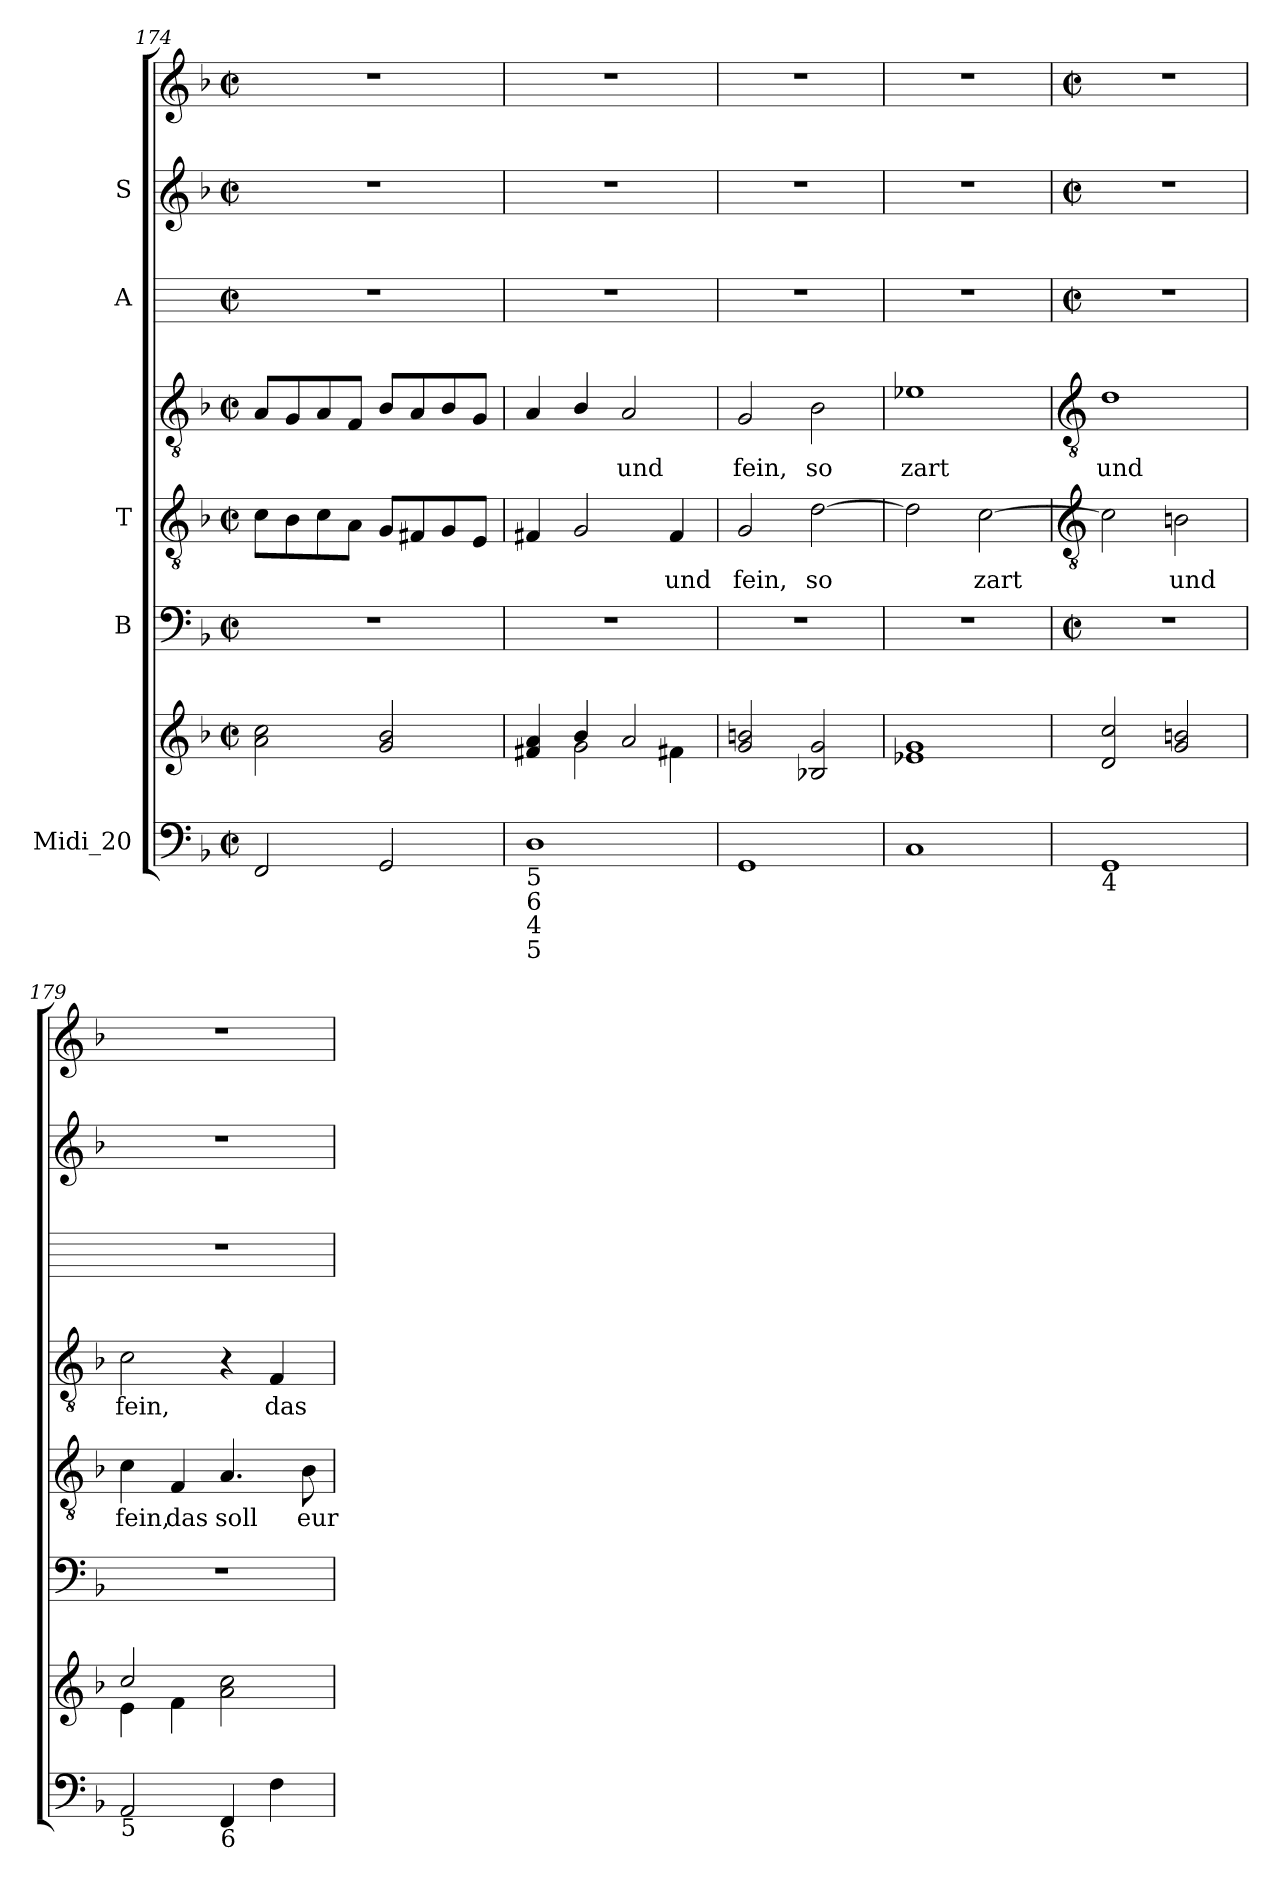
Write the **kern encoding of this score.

**kern	**kern	**kern	**kern	**text	**kern	**text	**kern	**kern	**kern
*part5	*part5	*part4	*part3	*part3	*part3	*part3	*part2	*part1	*part1
*staff8	*staff7	*staff6	*staff5	*staff5	*staff4	*staff4	*staff3	*staff2	*staff1
*I"Midi_20	*	*I"B	*I"T	*	*	*	*I"A	*I"S	*
*clefF4	*clefG2	*clefF4	*clefGv2	*	*clefGv2	*	*	*clefG2	*clefG2
*k[b-]	*k[b-]	*k[b-]	*k[b-]	*	*k[b-]	*	*	*k[b-]	*k[b-]
*F:	*F:	*F:	*F:	*	*F:	*	*	*F:	*F:
*M2/2	*M2/2	*M2/2	*M2/2	*	*M2/2	*	*M2/2	*M2/2	*M2/2
*met(c|)	*met(c|)	*met(c|)	*met(c|)	*	*met(c|)	*	*met(c|)	*met(c|)	*met(c|)
=174	=174	=174	=174	=174	=174	=174	=174	=174	=174
*	*^	*	*	*	*	*	*	*	*
2FF	2a\ 2cc\	2ryy	1r	8cL	.	8AL	.	1r	1r	1r
.	.	.	.	8B-	.	8G	.	.	.	.
.	.	.	.	8c	.	8A	.	.	.	.
.	.	.	.	8AJ	.	8FJ	.	.	.	.
2GG	2g 2b-	2ryy	.	8GL	.	8B-L	.	.	.	.
.	.	.	.	8F#X	.	8A	.	.	.	.
.	.	.	.	8G	.	8B-	.	.	.	.
.	.	.	.	8EJ	.	8GJ	.	.	.	.
=175	=175	=175	=175	=175	=175	=175	=175	=175	=175	=175
!LO:TX:b:t=5	!	!	!	!	!	!	!	!	!	!
!LO:TX:b:t=6\n4	!	!	!	!	!	!	!	!	!	!
!LO:TX:b:t=5	!	!	!	!	!	!	!	!	!	!
1D	4f#X 4a	4ryy	1r	4F#X	.	4A	.	1r	1r	1r
.	4b-/	2g\	.	2G	.	4B-/	.	.	.	.
!	!	!	!	!	!	!	!LO:LY:b	!	!	!
.	2a/	.	.	.	.	2A	und	.	.	.
!	!	!	!	!	!LO:LY:b	!	!	!	!	!
.	.	4f#X\	.	4F#	und	.	.	.	.	.
=176	=176	=176	=176	=176	=176	=176	=176	=176	=176	=176
!	!	!	!	!	!LO:LY:b	!	!LO:LY:b	!	!	!
1GG	2g 2bn	2ryy	1r	2G	fein,	2G	fein,	1r	1r	1r
!	!	!	!	!	!LO:LY:b	!	!LO:LY:b	!	!	!
.	2B-X 2g	2ryy	.	[2d	so	2B-	so	.	.	.
=177	=177	=177	=177	=177	=177	=177	=177	=177	=177	=177
!	!	!	!	!	!	!	!LO:LY:b	!	!	!
1C	1g	1e-X\	1r	2d]	.	1e-X	zart	1r	1r	1r
!	!	!	!	!	!LO:LY:b	!	!	!	!	!
.	.	.	.	[2c	zart	.	.	.	.	.
!!LO:LB:g=z
=178	=178	=178	=178	=178	=178	=178	=178	=178	=178	=178
*	*	*	*	*clefGv2	*	*clefGv2	*	*	*	*
*	*	*	*M2/2	*	*	*	*	*M2/2	*M2/2	*M2/2
*	*	*	*met(c|)	*	*	*	*	*met(c|)	*met(c|)	*met(c|)
!LO:TX:b:t=4	!	!	!	!	!	!	!	!	!	!
!	!	!	!	!	!	!	!LO:LY:b	!	!	!
1GG	2d 2cc	2ryy	1r	2c]	.	1d	und	1r	1r	1r
!	!	!	!	!	!LO:LY:b	!	!	!	!	!
.	2g 2bn	2ryy	.	2Bn	und	.	.	.	.	.
=179	=179	=179	=179	=179	=179	=179	=179	=179	=179	=179
!LO:TX:b:t=5	!	!	!	!	!	!	!	!	!	!
!	!	!	!	!	!LO:LY:b	!	!LO:LY:b	!	!	!
2AA	2cc/	4e\	1r	4c	fein,	2c	fein,	1r	1r	1r
!	!	!	!	!	!LO:LY:b	!	!	!	!	!
.	.	4f\	.	4F	das	.	.	.	.	.
!LO:TX:b:t=6	!	!	!	!	!	!	!	!	!	!
!	!	!	!	!	!LO:LY:b	!	!	!	!	!
4FF	2a 2cc	2ryy	.	4.A	soll	4r	.	.	.	.
!	!	!	!	!	!	!	!LO:LY:b	!	!	!
4F	.	.	.	.	.	4F	das	.	.	.
!	!	!	!	!	!LO:LY:b	!	!	!	!	!
.	.	.	.	8B-	eur	.	.	.	.	.
*	*v	*v	*	*	*	*	*	*	*	*
=	=	=	=	=	=	=	=	=	=
*-	*-	*-	*-	*-	*-	*-	*-	*-	*-
